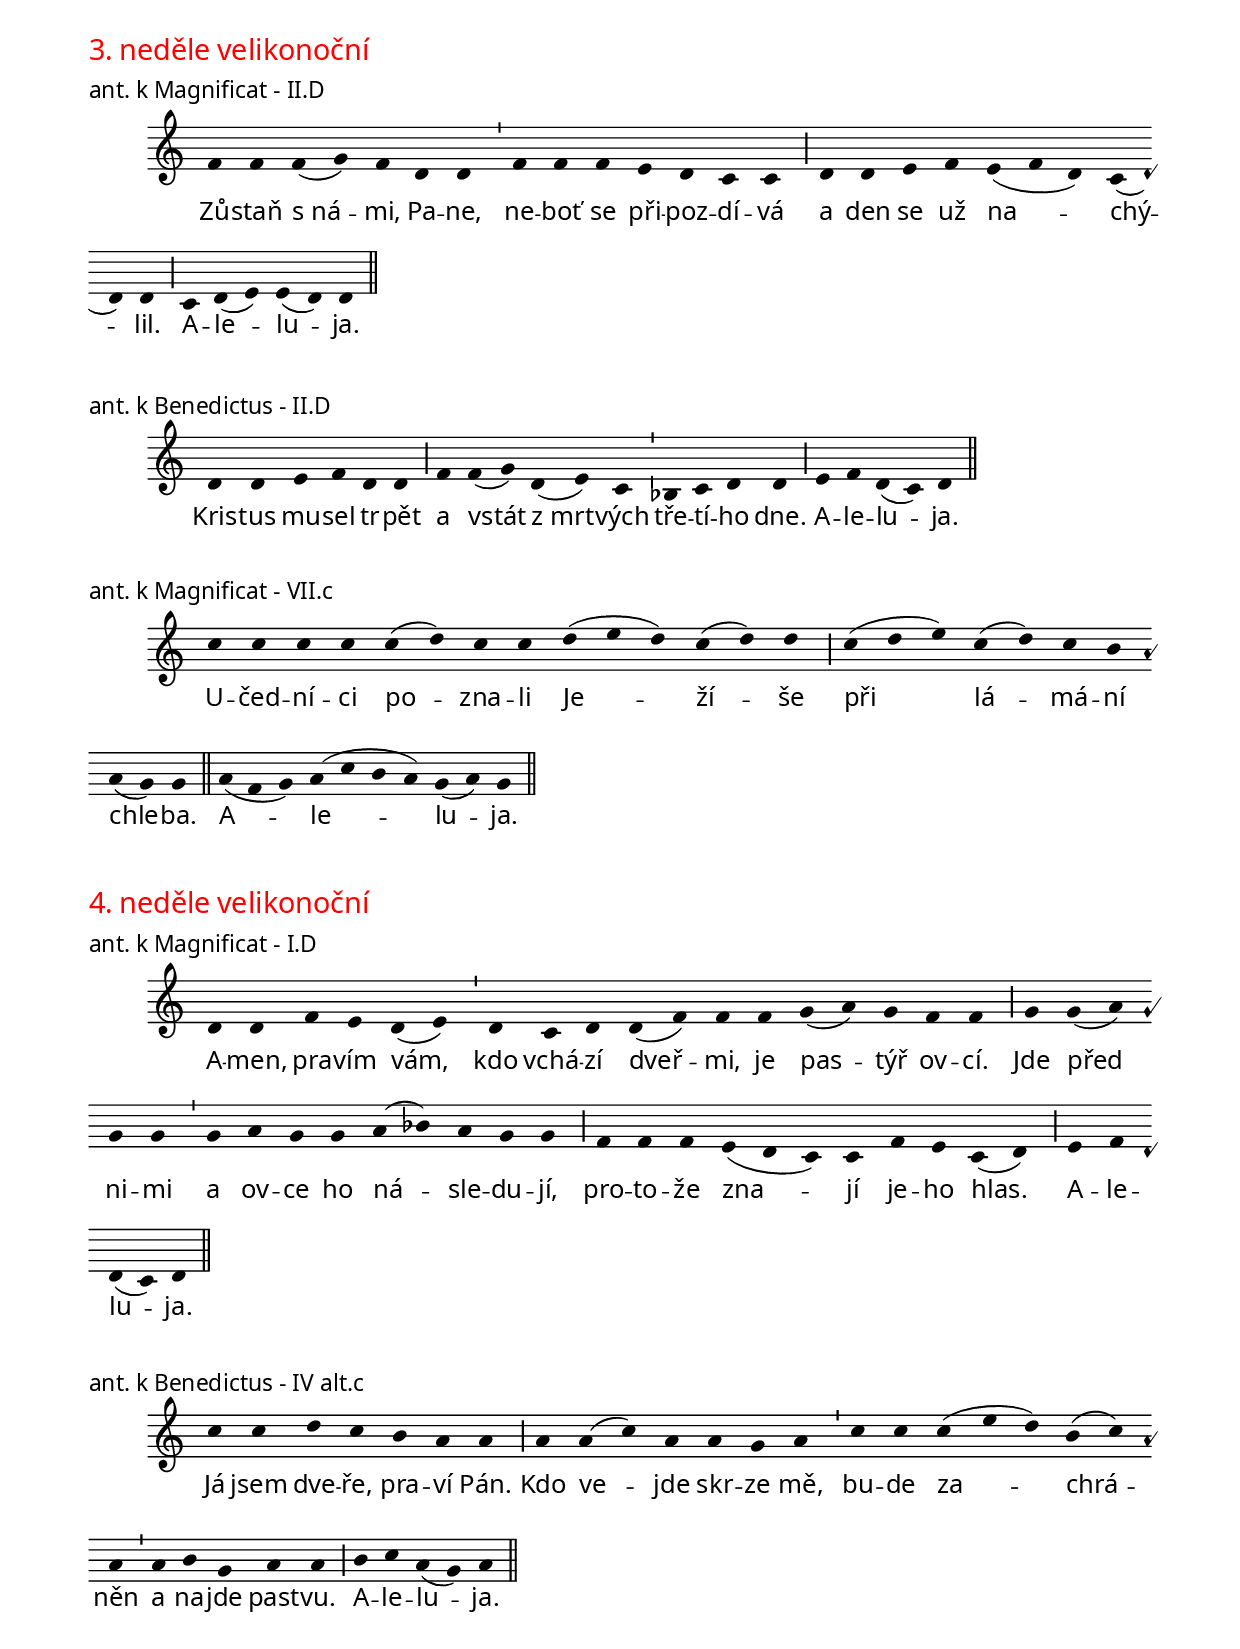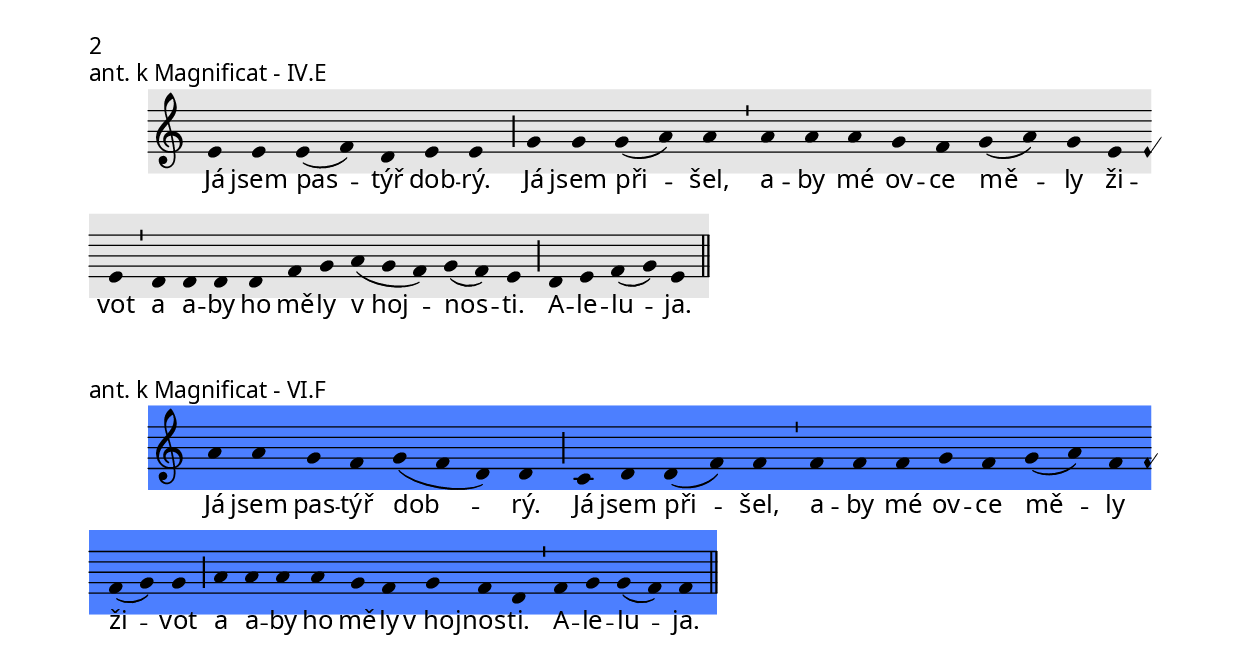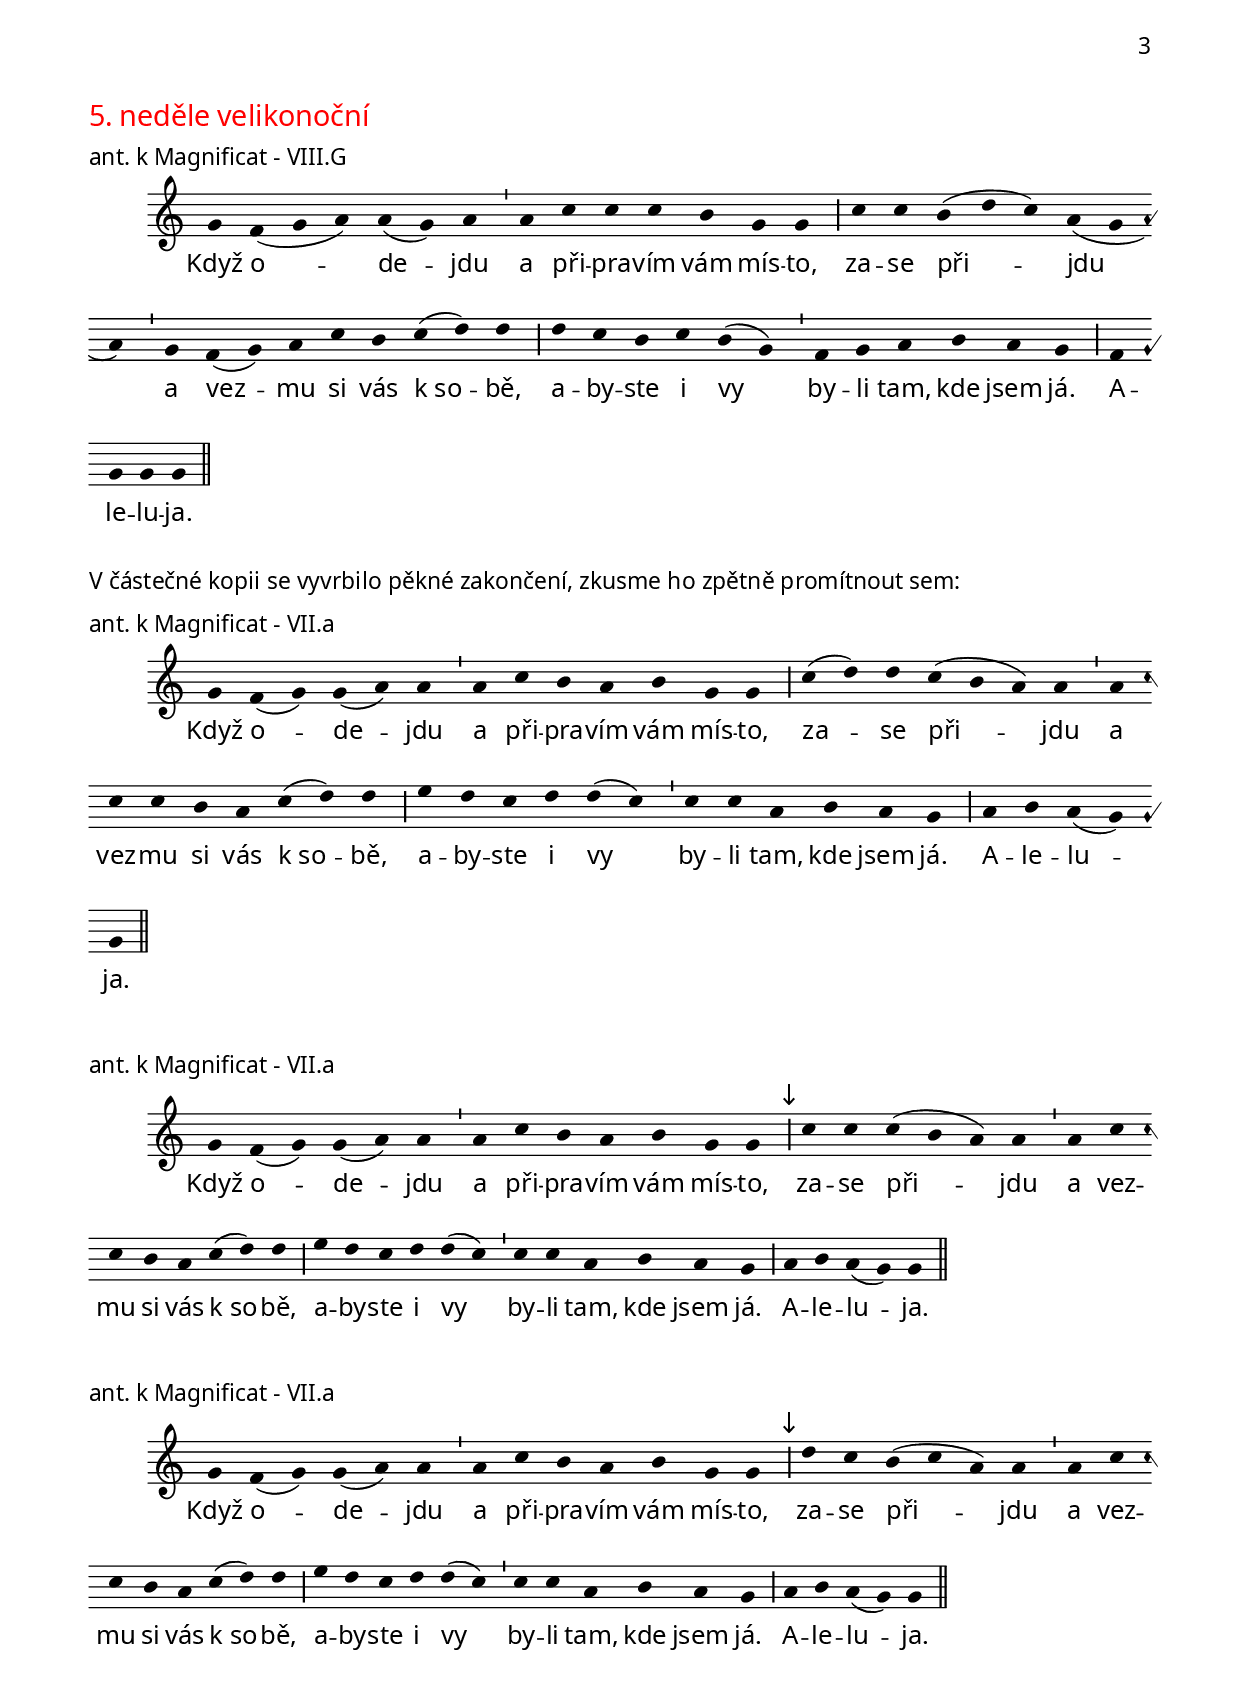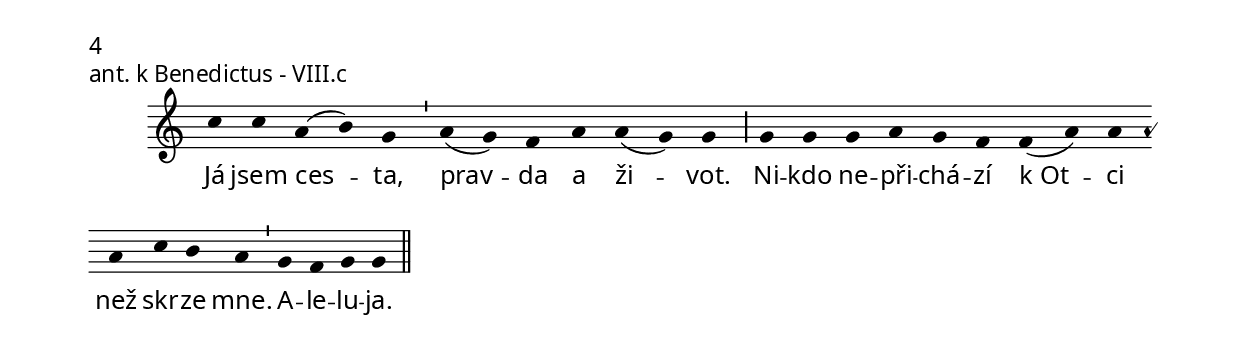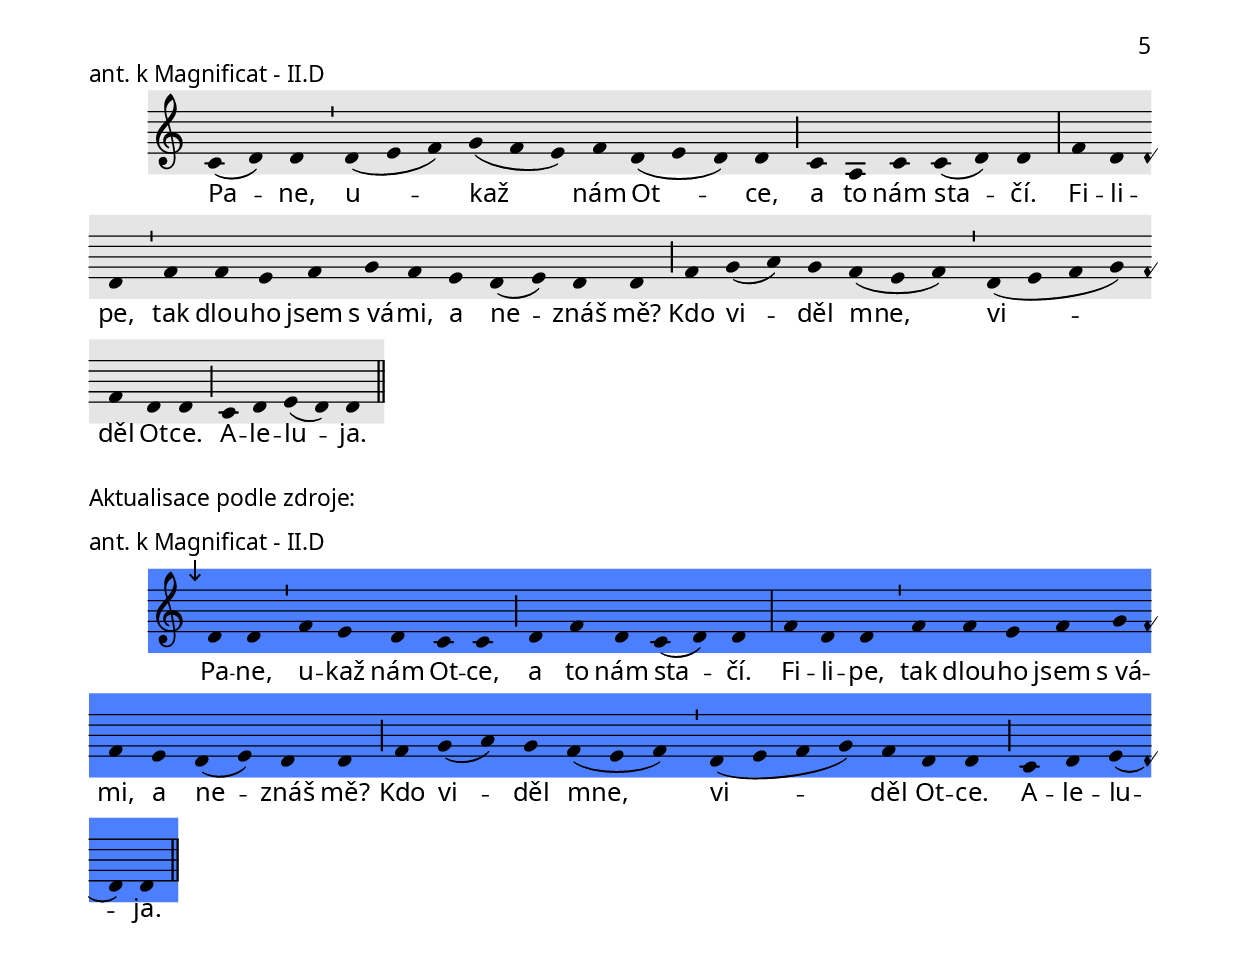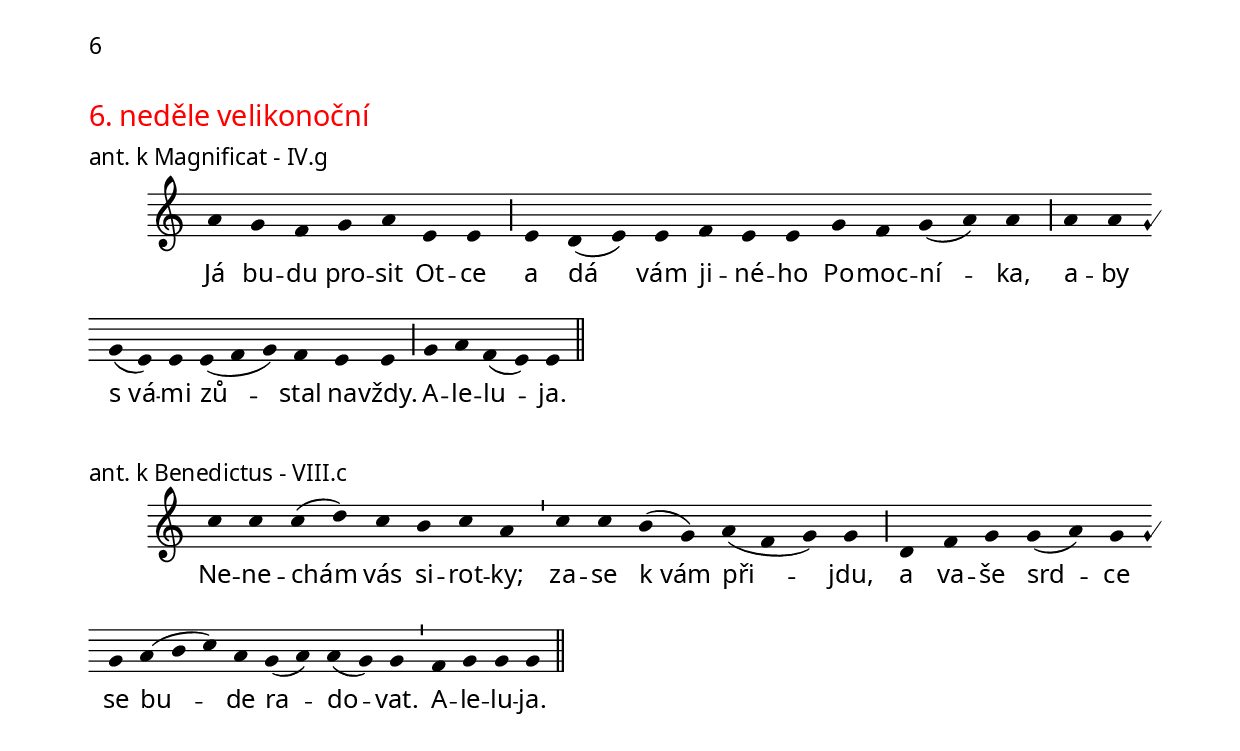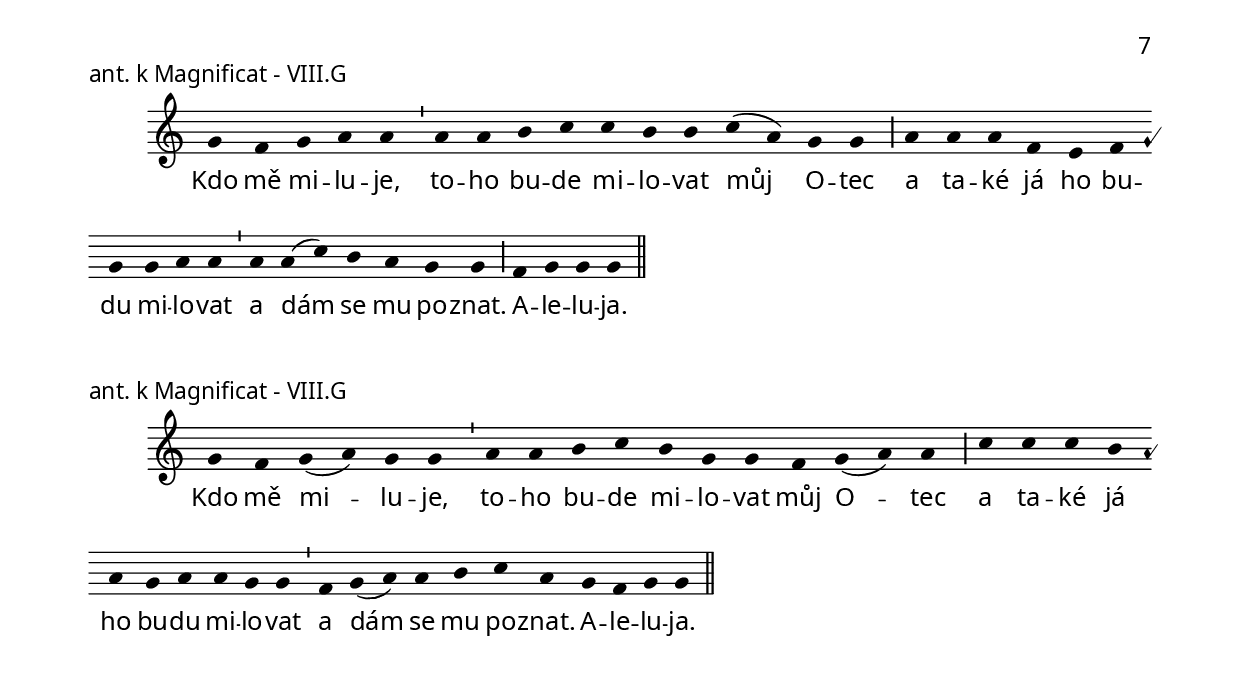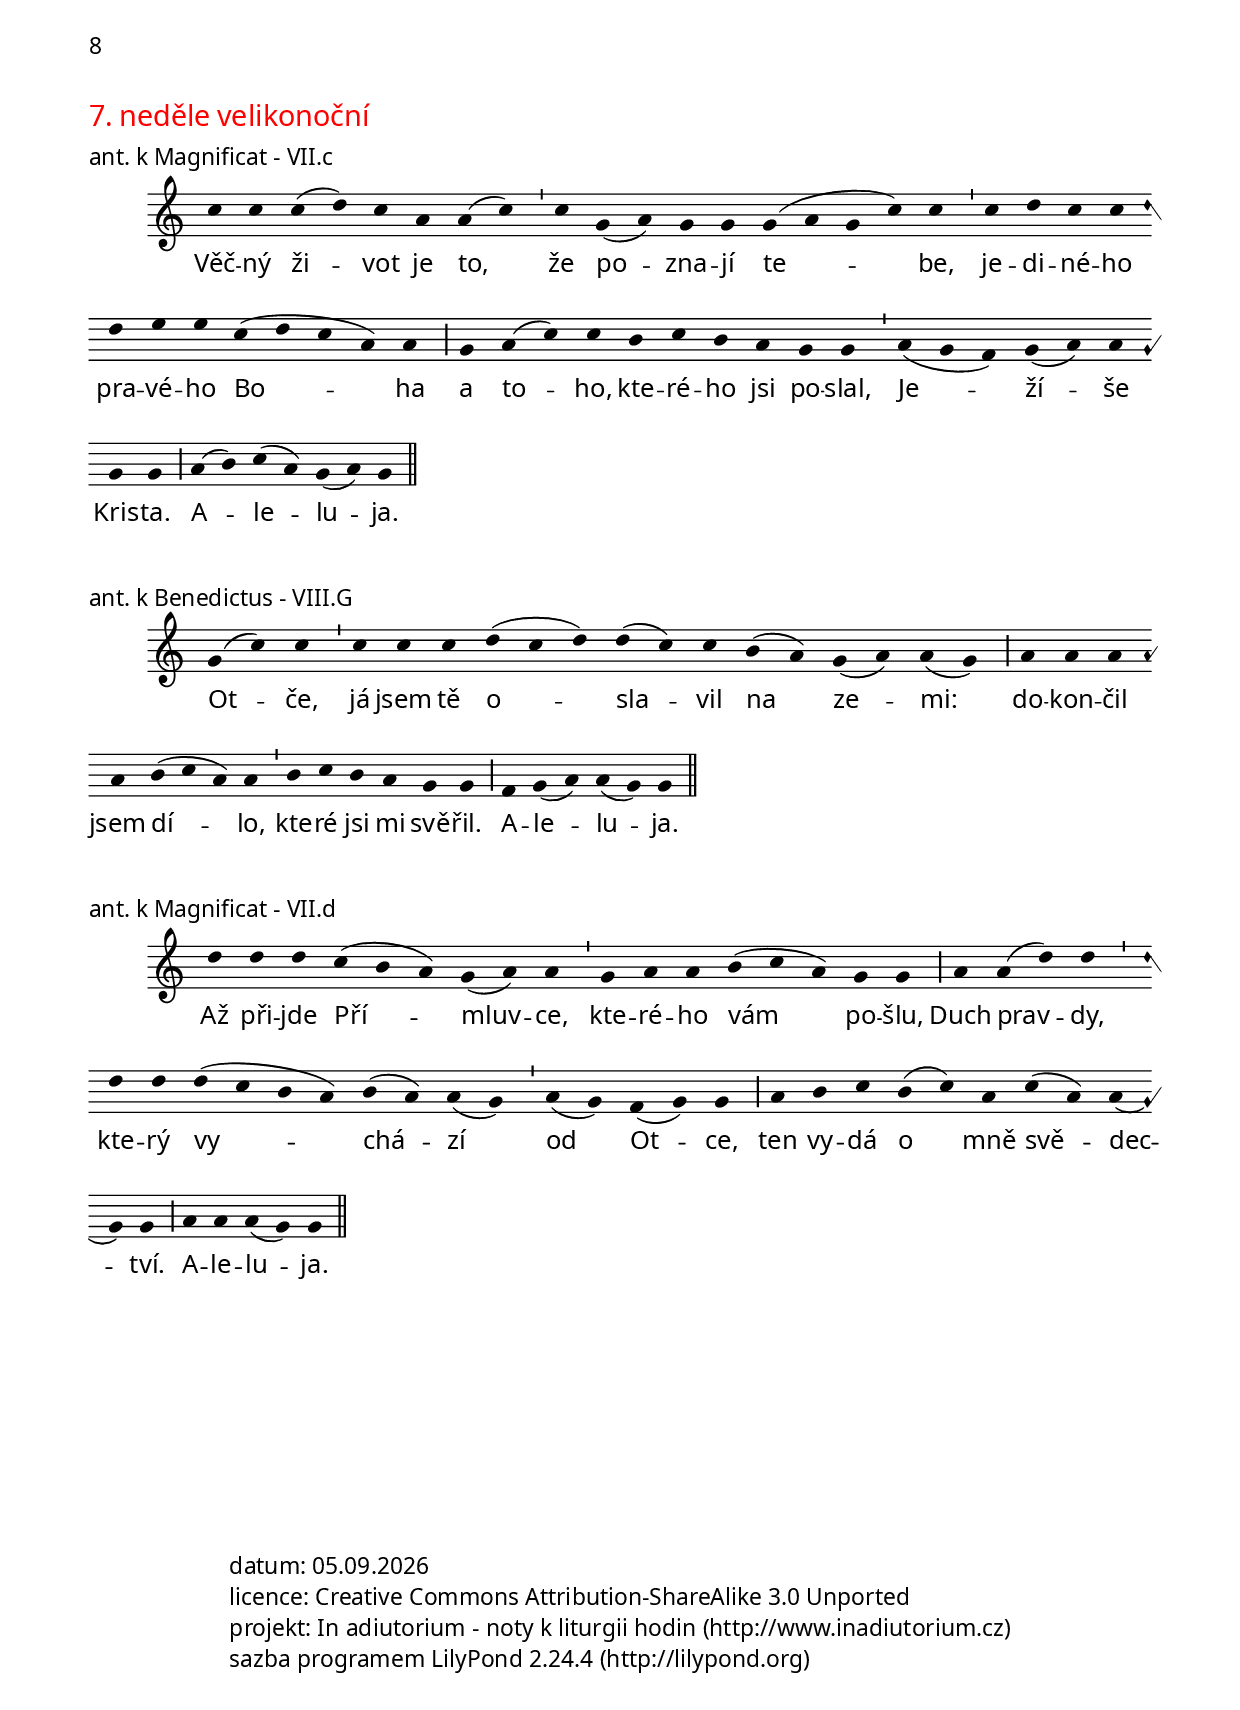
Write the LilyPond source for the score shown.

\version "2.12.0"

\include "../spolecne.ly"

\markup {\nadpisDen {3. neděle velikonoční}}

\score {
  \relative c' {
    \choralniRezim
    f4 f f( g) f d d \barMin
    f f f e d c c \barMaior
    d d e f e( f d) c( d) d \barMaior
    c d( e) e( d) d \barFinalis
  }
  \addlyrics {
    Zů -- staň s_ná -- mi, Pa -- ne,
    ne -- boť se při -- poz -- dí -- vá
    a den se už na -- chý -- lil.
    A -- le -- lu -- ja.
  }
  \header {
    quid = "ant. k Magnificat"
    modus = "II"
    differentia = "D"
    psalmus = ""
    id = "iiimag1"
    piece = \markup {\sestavTitulekBezZalmu}
  }
}

% rad bych v budoucnu vyzkousel vic variant
\score {
  \relative c' {
    \choralniRezim
    d d e f d d \barMaior
    f f( g) d( e) c \barMin bes c d d \barMaior
    e f d( c) d \barFinalis
  }
  \addlyrics {
    Kris -- tus mu -- sel tr -- pět
    a vstát z_mrt -- vých tře -- tí -- ho dne.
    A -- le -- lu -- ja.
  }
  \header {
    quid = "ant. k Benedictus"
    modus = "II"
    differentia = "D"
    psalmus = ""
    id = "iiiben"
    piece = \markup {\sestavTitulekBezZalmu}
  }
}

\score {
  \relative c'' {
    \choralniRezim
    c4 c c c c( d) c c d( e d) c( d) d \barMaior
    c( d e) c( d) c b a( g) g \barFinalis
    a( f g) a( c b a) g( a) g \barFinalis
  }
  \addlyrics {
    U -- čed -- ní -- ci po -- zna -- li Je -- ží -- še
    při lá -- má -- ní chle -- ba.
    A -- le -- lu -- ja.
  }
  \header {
    quid = "ant. k Magnificat"
    modus = "VII"
    differentia = "c"
    psalmus = ""
    id = "iiimag2"
    piece = \markup {\sestavTitulekBezZalmu}
  }
}

\markup {\nadpisDen {4. neděle velikonoční}}

\score {
  \relative c' {
    \choralniRezim
    d4 d f e d( e) \barMin
    d c d d( f) f f g( a) g f f \barMaior
    g g( a) g g \barMin g a g g a( bes) a g g \barMaior
    f f f e( d c) c f e c( d) \barMaior
    e f d( c) d \barFinalis
  }
  \addlyrics {
    A -- men, pra -- vím vám,
    kdo vchá -- zí dveř -- mi,
    je pas -- týř ov -- cí.
    Jde před ni -- mi a ov -- ce ho ná -- sle -- du -- jí,
    pro -- to -- že zna -- jí je -- ho hlas.
    A -- le -- lu -- ja.
  }
  \header {
    quid = "ant. k Magnificat"
    modus = "I"
    differentia = "D"
    psalmus = ""
    id = "ivmag1"
    piece = \markup {\sestavTitulekBezZalmu}
  }
}

\score {
  \relative c'' {
    \choralniRezim
    c4 c d c b a a \barMaior
    a a( c) a a g a \barMin
    c c c( e d) b( c) a \barMin
    a b g a a \barMaior
    b c a( g) a \barFinalis
  }
  \addlyrics {
    Já jsem dve -- ře, pra -- ví Pán.
    Kdo ve -- jde skr -- ze mě,
    bu -- de za -- chrá -- něn
    a na -- jde past -- vu.
    A -- le -- lu -- ja.
  }
  \header {
    quid = "ant. k Benedictus"
    modus = "IV alt"
    differentia = "c"
    psalmus = ""
    id = "ivben"
    piece = \markup {\sestavTitulekBezZalmu}
  }
}

\pageBreak

\score {
  \relative c' {
    \zvyraznovacSedy
    \choralniRezim
    e4 e e( f) d e e \barMaior
    g g g( a) a \barMin
    a a a g f g( a) g e e \barMin
    d d d d f g a( g f) g( f) e \barMaior
    d e f( g) e \barFinalis
  }
  \addlyrics {
    Já jsem pas -- týř dob -- rý.
    Já jsem při -- šel,
    a -- by mé ov -- ce mě -- ly ži -- vot
    a a -- by ho mě -- ly v_hoj -- nos -- ti.
    A -- le -- lu -- ja.
  }
  \header {
    quid = "ant. k Magnificat"
    modus = "IV"
    differentia = "E"
    psalmus = ""
    id = "ivmag2"
    piece = \markup {\sestavTitulekBezZalmu}
  }
}

\score {
  \relative c'' {
    \zvyraznovacModry
    \choralniRezim
    a4 a g f g( f d) d \barMaior
    c d d( f) f \barMin
    f f f g f g( a) f f( g) g \barMaior
    a a a a g f g f d \barMin
    f g g( f) f \barFinalis
  }
  \addlyrics {
    Já jsem pas -- týř dob -- rý.
    Já jsem při -- šel,
    a -- by mé ov -- ce mě -- ly ži -- vot
    a a -- by ho mě -- ly v_hoj -- nos -- ti.
    A -- le -- lu -- ja.
  }
  \header {
    quid = "ant. k Magnificat"
    modus = "VI"
    differentia = "F"
    psalmus = ""
    id = "ivmag2"
    piece = \markup {\sestavTitulekBezZalmu}
  }
}

\pageBreak

\markup {\nadpisDen {5. neděle velikonoční}}

\score {
  \relative c'' {
    \choralniRezim
    g4 f( g a) a( g) a \barMin a c c c b g g \barMaior
    c c b( d c) a( g a) \barMin g f( g) a c b c( d) d \barMaior
    d c b c b( g) \barMin f g a b a g \barMaior
    f g g g \barFinalis
  }
  \addlyrics {
    Když o -- de -- jdu a při -- pra -- vím vám mís -- to,
    za -- se při -- jdu a vez -- mu si vás k_so -- bě,
    a -- by -- ste i vy by -- li tam, kde jsem já.
    A -- le -- lu -- ja.
  }
  \header {
    quid = "ant. k Magnificat"
    modus = "VIII"
    differentia = "G"
    psalmus = ""
    id = "vmag1"
    piece = \markup {\sestavTitulekBezZalmu}
  }
}

\markup\justify{
  V částečné kopii se vyvrbilo pěkné zakončení,
  zkusme ho zpětně promítnout sem:
}

\score {
  \relative c'' {
    \choralniRezim
    g4 f( g) g( a) a \barMin
    a c b a b g g \barMaior
    c( d) d c( b a) a \barMin
    a c c b a c( d) d \barMaior
    e d c d d( c) \barMin
    c c a b a g \barMaior
    a b a( g) g \barFinalis
  }
  \addlyrics {
    Když o -- de -- jdu
    a při -- pra -- vím vám mís -- to,
    za -- se při -- jdu
    a vez -- mu si vás k_so -- bě,
    a -- by -- ste i vy
    by -- li tam, kde jsem já.
    A -- le -- lu -- ja.
  }
  \header {
    quid = "ant. k Magnificat"
    modus = "VII"
    differentia = "a"
    psalmus = ""
    id = "vmag1"
    piece = \markup {\sestavTitulekBezZalmu}
  }
}

\score {
  \relative c'' {
    \choralniRezim
    g4 f( g) g( a) a \barMin
    a c b a b g g \barMaior
    \mark\sipka c c c( b a) a \barMin
    a c c b a c( d) d \barMaior
    e d c d d( c) \barMin
    c c a b a g \barMaior
    a b a( g) g \barFinalis
  }
  \addlyrics {
    Když o -- de -- jdu
    a při -- pra -- vím vám mís -- to,
    za -- se při -- jdu
    a vez -- mu si vás k_so -- bě,
    a -- by -- ste i vy
    by -- li tam, kde jsem já.
    A -- le -- lu -- ja.
  }
  \header {
    quid = "ant. k Magnificat"
    modus = "VII"
    differentia = "a"
    psalmus = ""
    id = "vmag1"
    piece = \markup {\sestavTitulekBezZalmu}
  }
}

\score {
  \relative c'' {
    \choralniRezim
    g4 f( g) g( a) a \barMin
    a c b a b g g \barMaior
    \mark\sipka d' c b( c a) a \barMin
    a c c b a c( d) d \barMaior
    e d c d d( c) \barMin
    c c a b a g \barMaior
    a b a( g) g \barFinalis
  }
  \addlyrics {
    Když o -- de -- jdu
    a při -- pra -- vím vám mís -- to,
    za -- se při -- jdu
    a vez -- mu si vás k_so -- bě,
    a -- by -- ste i vy
    by -- li tam, kde jsem já.
    A -- le -- lu -- ja.
  }
  \header {
    quid = "ant. k Magnificat"
    modus = "VII"
    differentia = "a"
    psalmus = ""
    id = "vmag1"
    piece = \markup {\sestavTitulekBezZalmu}
  }
}

\pageBreak

\score {
  \relative c'' {
    \choralniRezim
    c4 c a( b) g \barMin a( g) f a a( g) g \barMaior
    g g g a g f f( a) a
    a c b a \barMin
    g f g g \barFinalis
  }
  \addlyrics {
    Já jsem ces -- ta, prav -- da a ži -- vot.
    Ni -- kdo ne -- při -- chá -- zí k_Ot -- ci
    než skr -- ze mne.
    A -- le -- lu -- ja.
  }
  \header {
    quid = "ant. k Benedictus"
    modus = "VIII"
    differentia = "c"
    psalmus = ""
    id = "vben"
    piece = \markup {\sestavTitulekBezZalmu}
  }
}

\pageBreak

\score {
  \relative c' {
    \zvyraznovacSedy
    \choralniRezim
    c4( d) d \barMin d( e f) g( f e) f d( e d) d \barMaior
    c a c c( d) d \barMax

    f4 d d \barMin f f e f g f e d( e) d d \barMaior
    f g( a) g f( e f) \barMin d( e f g) f d d \barMaior
    c d e( d) d \barFinalis
  }
  \addlyrics {
    Pa -- ne,
    u -- kaž nám Ot -- ce,
    a to nám sta -- čí.

    Fi -- li -- pe, tak dlou -- ho jsem s_vá -- mi, a ne -- znáš mě?
    Kdo vi -- děl mne, vi -- děl Ot -- ce.
    A -- le -- lu -- ja.
  }
  \header {
    quid = "ant. k Magnificat"
    modus = "II"
    differentia = "D"
    psalmus = ""
    % vznikla upravou a spojenim dvou antifon z filipojakubskeho svatku
    fial = "sanktoral/0503filipjakub.ly#rch-a1?upraveno&+#rch-a2"
    id = "vmag2"
    piece = \markup {\sestavTitulekBezZalmu}
  }
}

\markup{Aktualisace podle zdroje:}

\score {
  \relative c' {
    \zvyraznovacModry
    \choralniRezim
    \mark\sipka d4 d \barMin
    f e d c c \barMaior
    d f d c( d) d \barMax

    f4 d d \barMin f f e f g f e d( e) d d \barMaior
    f g( a) g f( e f) \barMin d( e f g) f d d \barMaior
    c d e( d) d \barFinalis
  }
  \addlyrics {
    Pa -- ne,
    u -- kaž nám Ot -- ce,
    a to nám sta -- čí.

    Fi -- li -- pe, tak dlou -- ho jsem s_vá -- mi, a ne -- znáš mě?
    Kdo vi -- děl mne, vi -- děl Ot -- ce.
    A -- le -- lu -- ja.
  }
  \header {
    quid = "ant. k Magnificat"
    modus = "II"
    differentia = "D"
    psalmus = ""
    % vznikla upravou a spojenim dvou antifon z filipojakubskeho svatku
    fial = "sanktoral/0503filipjakub.ly#rch-a1?upraveno&+#rch-a2"
    id = "vmag2"
    piece = \markup {\sestavTitulekBezZalmu}
  }
}

\pageBreak

\markup {\nadpisDen {6. neděle velikonoční}}

\score {
  \relative c'' {
    \choralniRezim
    a4 g f g a e e \barMaior
    e d( e) e f e e g f g( a) a \barMaior
    a a g( e) e e( f g) f e e \barMaior
    g a f( e) e \barFinalis
  }
  \addlyrics {
    Já bu -- du pro -- sit Ot -- ce
    a dá vám ji -- né -- ho Po -- moc -- ní -- ka,
    a -- by s_vá -- mi zů -- stal na -- vždy.
    A -- le -- lu -- ja.
  }
  \header {
    quid = "ant. k Magnificat"
    modus = "IV"
    differentia = "g"
    psalmus = ""
    id = "vimag1"
    piece = \markup {\sestavTitulekBezZalmu}
  }
}

\score {
  \relative c'' {
    \choralniRezim
    c4 c c( d) c b c a \barMin
    c c b( g) a( f g) g \barMaior
    d f g g( a) g g a( b c) a g( a) a( g) g \barMin
    f g g g \barFinalis
  }
  \addlyrics {
    Ne -- ne -- chám vás si -- rot -- ky;
    za -- se k_vám při -- jdu,
    a va -- še srd -- ce se bu -- de ra -- do -- vat.
    A -- le -- lu -- ja.
  }
  \header {
    quid = "ant. k Benedictus"
    modus = "VIII"
    differentia = "c"
    psalmus = ""
    id = "viben"
    placet = "_bude_: není vhodné takto akcentovat pomocné sloveso"
    piece = \markup {\sestavTitulekBezZalmu}
  }
}

\pageBreak

\score {
  \relative c'' {
    \choralniRezim
    g4 f g a a \barMin
    a a b c c b b c( a) g g \barMaior
    a a a f e f g g a a \barMin
    a a( c) b a g g \barMaior
    f g g g \barFinalis
  }
  \addlyrics {
    Kdo mě mi -- lu -- je,
    to -- ho bu -- de mi -- lo -- vat můj O -- tec
    a ta -- ké já ho bu -- du mi -- lo -- vat
    a dám se mu po -- znat.
    A -- le -- lu -- ja.
  }
  \header {
    quid = "ant. k Magnificat"
    modus = "VIII"
    differentia = "G"
    psalmus = ""
    id = "vimag2"
    piece = \markup {\sestavTitulekBezZalmu}
  }
}

\score {
  \relative c'' {
    \choralniRezim
    g4 f g( a) g g \barMin
    a a b c b g g f g( a) a \barMaior
    c c c b a g a a g g \barMin
    f g( a) a b c a
    g f g g \barFinalis
  }
  \addlyrics {
    Kdo mě mi -- lu -- je,
    to -- ho bu -- de mi -- lo -- vat můj O -- tec
    a ta -- ké já ho bu -- du mi -- lo -- vat
    a dám se mu po -- znat.
    A -- le -- lu -- ja.
  }
  \header {
    quid = "ant. k Magnificat"
    modus = "VIII"
    differentia = "G"
    psalmus = ""
    id = "vimag2"
    piece = \markup {\sestavTitulekBezZalmu}
  }
}

\pageBreak

\markup {\nadpisDen {7. neděle velikonoční}}

\score {
  \relative c'' {
    \choralniRezim
    c4 c c( d) c a a( c) \barMin
    c g( a) g g g( a g c) c \barMin
    c d c c d e e c( d c a) a \barMaior
    g a( c) c b c b a g g \barMin
    a( g f) g( a) a g g \barMaior
    a( b) c( a) g( a) g \barFinalis
  }
  \addlyrics {
    Věč -- ný ži -- vot je to,
    že po -- zna -- jí te -- be,
    je -- di -- né -- ho pra -- vé -- ho Bo -- ha
    a to -- ho, kte -- ré -- ho jsi po -- slal,
    Je -- ží -- še Kris -- ta.
    A -- le -- lu -- ja.
  }
  \header {
    quid = "ant. k Magnificat"
    modus = "VII"
    differentia = "c"
    psalmus = ""
    id = "viimag1"
    piece = \markup {\sestavTitulekBezZalmu}
  }
}

\score {
  \relative c'' {
    \choralniRezim
    g4( c) c \barMin c c c d( c d) d( c) c b( a) g( a) a( g) \barMaior
    a a a a b( c a) a \barMin
    b c b a g g \barMaior
    f g( a) a( g) g \barFinalis
  }
  \addlyrics {
    Ot -- če, já jsem tě o -- sla -- vil na ze -- mi:
    do -- kon -- čil jsem dí -- lo,
    kte -- ré jsi mi svě -- řil.
    A -- le -- lu -- ja.
  }
  \header {
    quid = "ant. k Benedictus"
    modus = "VIII"
    differentia = "G"
    psalmus = ""
    id = "viiben"
    piece = \markup {\sestavTitulekBezZalmu}
  }
}

\score {
  \relative c'' {
    \choralniRezim
    d4 d d c( b a) g( a) a \barMin
    g a a b( c a) g g \barMaior
    a a( d) d \barMin d d d( c b a) b( a) a( g) \barMin a( g) f( g) g \barMaior
    a b c b( c) a c( a) a( g) g \barMaior
    a a a( g) g \barFinalis
  }
  \addlyrics {
    Až při -- jde Pří -- mluv -- ce,
    kte -- ré -- ho vám po -- šlu,
    Duch prav -- dy, kte -- rý vy -- chá -- zí od Ot -- ce,
    ten vy -- dá o mně svě -- dec -- tví.
    A -- le -- lu -- ja.
  }
  \header {
    quid = "ant. k Magnificat"
    modus = "VII"
    differentia = "d"
    psalmus = ""
    id = "viimag2"
    piece = \markup {\sestavTitulekBezZalmu}
  }
}
